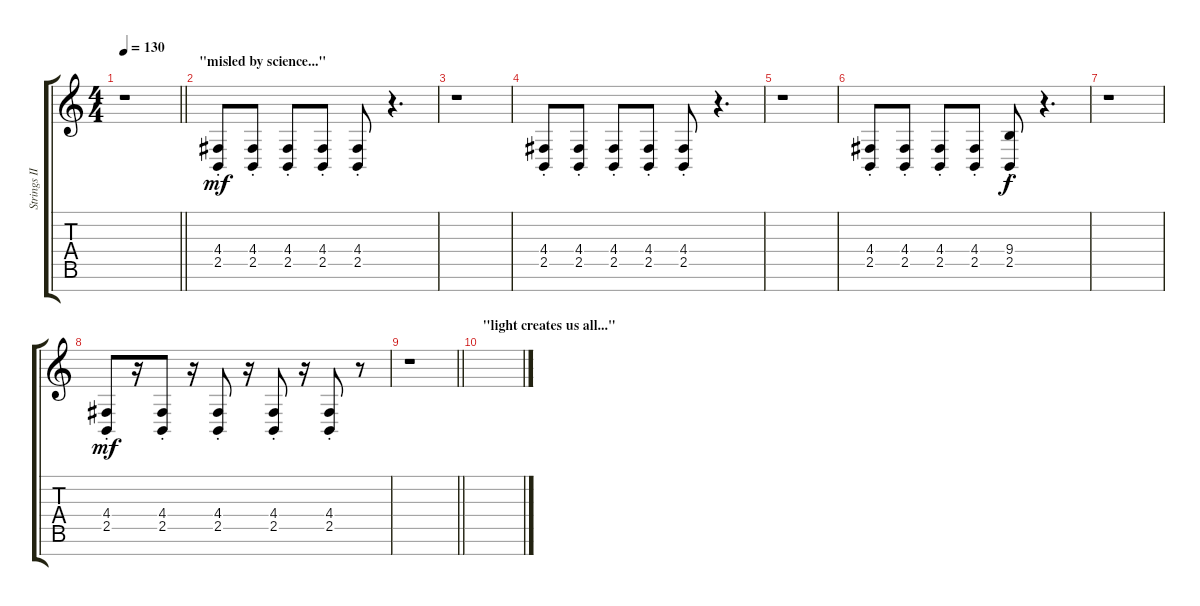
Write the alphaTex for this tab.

\track ("Strings II" "Strings II") {instrument stringensemble1}
\staff {score tabs}
\tuning (E4 B3 G3 D3 A2 E2 B1) {hide}
\ts (4 4)
\tempo 130
\clef g2
\barLineRight lightlight
\ks c
r.1{dy f} |
\section ("" "\"misled by science...\"")
(4.4{st} 2.5{st}).8{dy mf} (4.4{st} 2.5{st}).8 (4.4{st} 2.5{st}).8 (4.4{st} 2.5{st}).8 (4.4{st} 2.5{st}).8 r.4{d} |
r.1 |
(4.4{st} 2.5{st}).8 (4.4{st} 2.5{st}).8 (4.4{st} 2.5{st}).8 (4.4{st} 2.5{st}).8 (4.4{st} 2.5{st}).8 r.4{d} |
r.1 |
(4.4{st} 2.5{st}).8 (4.4{st} 2.5{st}).8 (4.4{st} 2.5{st}).8 (4.4{st} 2.5{st}).8 (9.4{st} 2.5{st}).8{dy f} r.4{d} |
r.1 |
(4.4{st} 2.5{st}).8{dy mf} r.16 (4.4{st} 2.5{st}).8 r.16 (4.4{st} 2.5{st}).8 r.16 (4.4{st} 2.5{st}).8 r.16 (4.4{st} 2.5{st}).8 r.8 |
\barLineRight lightlight
r.1 |
\section ("" "\"light creates us all...\"")
